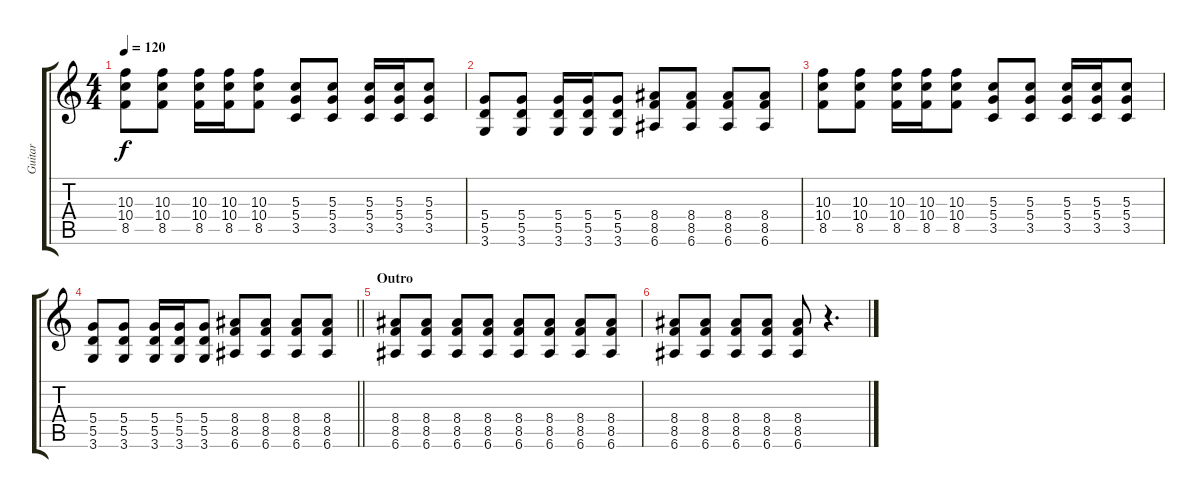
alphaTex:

\track ("Guitar" "Guitar") {instrument distortionguitar}
\staff {score tabs}
\tuning (E4 B3 G3 D3 A2 E2) {hide}
\ts (4 4)
\tempo 120
\clef g2
\ks c
(10.3 10.4 8.5).8{dy f} (10.3 10.4 8.5).8 (10.3 10.4 8.5).16 (10.3 10.4 8.5).16 (10.3 10.4 8.5).8 (5.3 5.4 3.5).8 (5.3 5.4 3.5).8 (5.3 5.4 3.5).16 (5.3 5.4 3.5).16 (5.3 5.4 3.5).8 |
(5.4 5.5 3.6).8 (5.4 5.5 3.6).8 (5.4 5.5 3.6).16 (5.4 5.5 3.6).16 (5.4 5.5 3.6).8 (8.4 8.5 6.6).8 (8.4 8.5 6.6).8 (8.4 8.5 6.6).8 (8.4 8.5 6.6).8 |
(10.3 10.4 8.5).8 (10.3 10.4 8.5).8 (10.3 10.4 8.5).16 (10.3 10.4 8.5).16 (10.3 10.4 8.5).8 (5.3 5.4 3.5).8 (5.3 5.4 3.5).8 (5.3 5.4 3.5).16 (5.3 5.4 3.5).16 (5.3 5.4 3.5).8 |
\barLineRight lightlight
(5.4 5.5 3.6).8 (5.4 5.5 3.6).8 (5.4 5.5 3.6).16 (5.4 5.5 3.6).16 (5.4 5.5 3.6).8 (8.4 8.5 6.6).8 (8.4 8.5 6.6).8 (8.4 8.5 6.6).8 (8.4 8.5 6.6).8 |
\section ("" "Outro")
(8.4 8.5 6.6).8 (8.4 8.5 6.6).8 (8.4 8.5 6.6).8 (8.4 8.5 6.6).8 (8.4 8.5 6.6).8 (8.4 8.5 6.6).8 (8.4 8.5 6.6).8 (8.4 8.5 6.6).8 |
(8.4 8.5 6.6).8 (8.4 8.5 6.6).8 (8.4 8.5 6.6).8 (8.4 8.5 6.6).8 (8.4 8.5 6.6).8 r.4{d}
